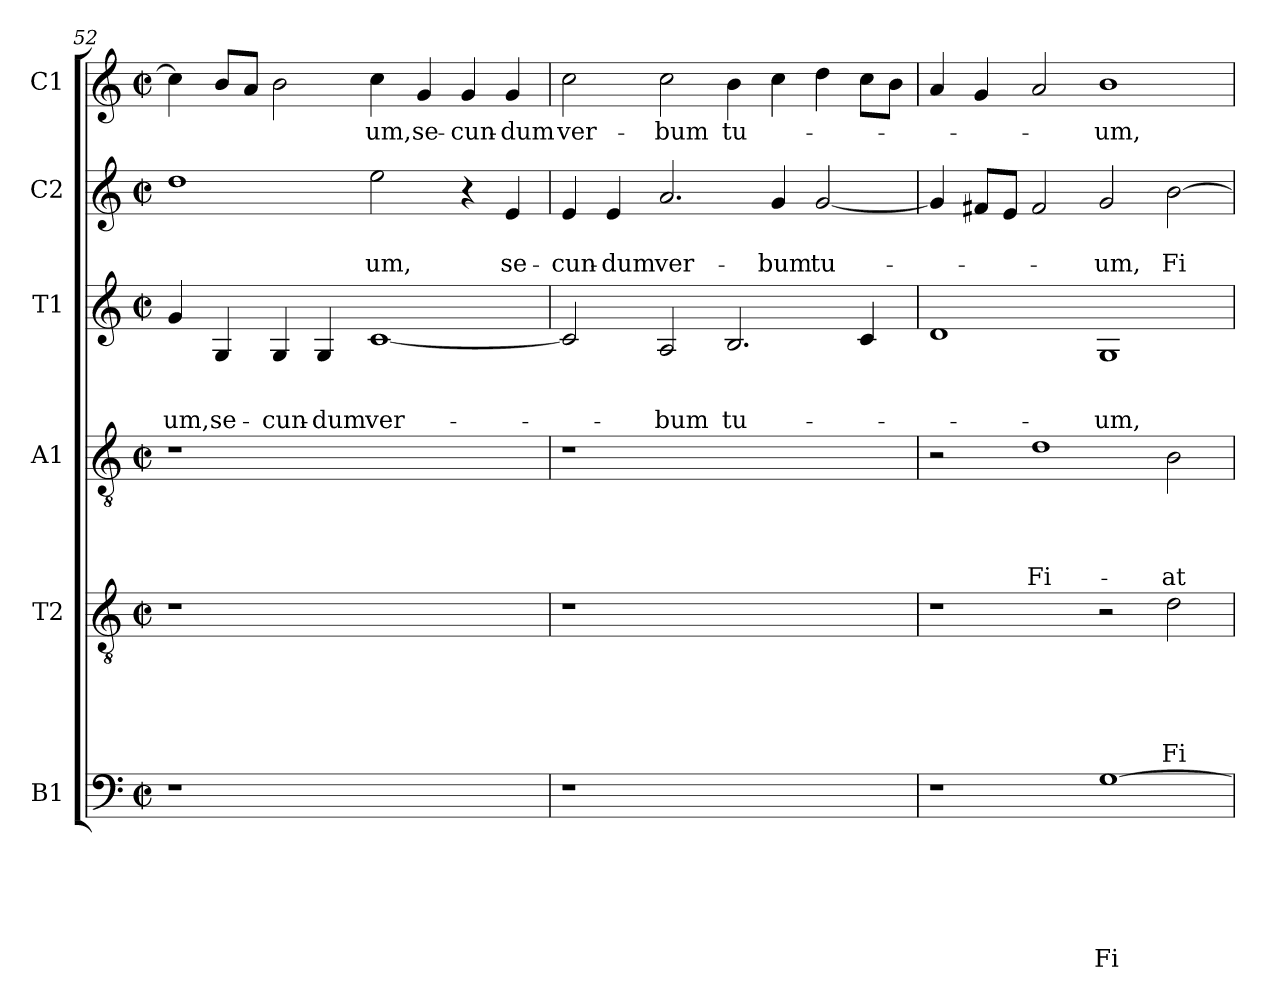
**kern	**text	**text	**text	**text	**text	**text	**kern	**text	**text	**text	**text	**text	**kern	**text	**text	**text	**text	**kern	**text	**text	**text	**kern	**text	**text	**kern	**text
*part6	*part6	*part6	*part6	*part6	*part6	*part6	*part5	*part5	*part5	*part5	*part5	*part5	*part4	*part4	*part4	*part4	*part4	*part3	*part3	*part3	*part3	*part2	*part2	*part2	*part1	*part1
*staff6	*staff6	*staff6	*staff6	*staff6	*staff6	*staff6	*staff5	*staff5	*staff5	*staff5	*staff5	*staff5	*staff4	*staff4	*staff4	*staff4	*staff4	*staff3	*staff3	*staff3	*staff3	*staff2	*staff2	*staff2	*staff1	*staff1
*I"B1	*	*	*	*	*	*	*I"T2	*	*	*	*	*	*I"A1	*	*	*	*	*I"T1	*	*	*	*I"C2	*	*	*I"C1	*
!!LO:LB:g=z
*clefF4	*	*	*	*	*	*	*clefGv2	*	*	*	*	*	*clefGv2	*	*	*	*	*clefG2	*	*	*	*clefG2	*	*	*clefG2	*
*k[]	*	*	*	*	*	*	*k[]	*	*	*	*	*	*k[]	*	*	*	*	*k[]	*	*	*	*k[]	*	*	*k[]	*
*C:	*	*	*	*	*	*	*C:	*	*	*	*	*	*C:	*	*	*	*	*C:	*	*	*	*C:	*	*	*C:	*
*M2/2	*	*	*	*	*	*	*M2/2	*	*	*	*	*	*M2/2	*	*	*	*	*M2/2	*	*	*	*M2/2	*	*	*M2/2	*
*met(c|)	*	*	*	*	*	*	*met(c|)	*	*	*	*	*	*met(c|)	*	*	*	*	*met(c|)	*	*	*	*met(c|)	*	*	*met(c|)	*
=52	=52	=52	=52	=52	=52	=52	=52	=52	=52	=52	=52	=52	=52	=52	=52	=52	=52	=52	=52	=52	=52	=52	=52	=52	=52	=52
!	!	!	!	!	!	!	!	!	!	!	!	!	!	!	!	!	!	!	!	!	!LO:LY:b	!	!	!	!	!
1r	.	.	.	.	.	.	1r	.	.	.	.	.	1r	.	.	.	.	4g/	.	.	-um,	1dd	.	.	4cc\]	.
!	!	!	!	!	!	!	!	!	!	!	!	!	!	!	!	!	!	!	!	!	!LO:LY:b	!	!	!	!	!
.	.	.	.	.	.	.	.	.	.	.	.	.	.	.	.	.	.	4G/	.	.	se-	.	.	.	8b/L	.
.	.	.	.	.	.	.	.	.	.	.	.	.	.	.	.	.	.	.	.	.	.	.	.	.	8a/J	.
!	!	!	!	!	!	!	!	!	!	!	!	!	!	!	!	!	!	!	!	!	!LO:LY:b	!	!	!	!	!
.	.	.	.	.	.	.	.	.	.	.	.	.	.	.	.	.	.	4G/	.	.	-cun-	.	.	.	2b\	.
!	!	!	!	!	!	!	!	!	!	!	!	!	!	!	!	!	!	!	!	!	!LO:LY:b	!	!	!	!	!
.	.	.	.	.	.	.	.	.	.	.	.	.	.	.	.	.	.	4G/	.	.	-dum	.	.	.	.	.
!	!	!	!	!	!	!	!	!	!	!	!	!	!	!	!	!	!	!	!	!	!LO:LY:b	!	!	!LO:LY:b	!	!LO:LY:b
1ryy	.	.	.	.	.	.	1ryy	.	.	.	.	.	1ryy	.	.	.	.	[1c	.	.	ver-	2ee\	.	-um,	4cc\	-um,
!	!	!	!	!	!	!	!	!	!	!	!	!	!	!	!	!	!	!	!	!	!	!	!	!	!	!LO:LY:b
.	.	.	.	.	.	.	.	.	.	.	.	.	.	.	.	.	.	.	.	.	.	.	.	.	4g/	se-
!	!	!	!	!	!	!	!	!	!	!	!	!	!	!	!	!	!	!	!	!	!	!	!	!	!	!LO:LY:b
.	.	.	.	.	.	.	.	.	.	.	.	.	.	.	.	.	.	.	.	.	.	4r	.	.	4g/	-cun-
!	!	!	!	!	!	!	!	!	!	!	!	!	!	!	!	!	!	!	!	!	!	!	!	!LO:LY:b	!	!LO:LY:b
.	.	.	.	.	.	.	.	.	.	.	.	.	.	.	.	.	.	.	.	.	.	4e/	.	se-	4g/	-dum
=53	=53	=53	=53	=53	=53	=53	=53	=53	=53	=53	=53	=53	=53	=53	=53	=53	=53	=53	=53	=53	=53	=53	=53	=53	=53	=53
!	!	!	!	!	!	!	!	!	!	!	!	!	!	!	!	!	!	!	!	!	!	!	!	!LO:LY:b	!	!LO:LY:b
1r	.	.	.	.	.	.	1r	.	.	.	.	.	1r	.	.	.	.	2c/]	.	.	.	4e/	.	-cun-	2cc\	ver-
!	!	!	!	!	!	!	!	!	!	!	!	!	!	!	!	!	!	!	!	!	!	!	!	!LO:LY:b	!	!
.	.	.	.	.	.	.	.	.	.	.	.	.	.	.	.	.	.	.	.	.	.	4e/	.	-dum	.	.
!	!	!	!	!	!	!	!	!	!	!	!	!	!	!	!	!	!	!	!	!	!LO:LY:b	!	!	!LO:LY:b	!	!LO:LY:b
.	.	.	.	.	.	.	.	.	.	.	.	.	.	.	.	.	.	2A/	.	.	-bum	2.a/	.	ver-	2cc\	-bum
!	!	!	!	!	!	!	!	!	!	!	!	!	!	!	!	!	!	!	!	!	!LO:LY:b	!	!	!	!	!LO:LY:b
1ryy	.	.	.	.	.	.	1ryy	.	.	.	.	.	1ryy	.	.	.	.	2.B/	.	.	tu-	.	.	.	4b\	tu-
!	!	!	!	!	!	!	!	!	!	!	!	!	!	!	!	!	!	!	!	!	!	!	!	!LO:LY:b	!	!
.	.	.	.	.	.	.	.	.	.	.	.	.	.	.	.	.	.	.	.	.	.	4g/	.	-bum	4cc\	.
!	!	!	!	!	!	!	!	!	!	!	!	!	!	!	!	!	!	!	!	!	!	!	!	!LO:LY:b	!	!
.	.	.	.	.	.	.	.	.	.	.	.	.	.	.	.	.	.	.	.	.	.	[2g/	.	tu-	4dd\	.
.	.	.	.	.	.	.	.	.	.	.	.	.	.	.	.	.	.	4c/	.	.	.	.	.	.	8cc\L	.
.	.	.	.	.	.	.	.	.	.	.	.	.	.	.	.	.	.	.	.	.	.	.	.	.	8b\J	.
=54	=54	=54	=54	=54	=54	=54	=54	=54	=54	=54	=54	=54	=54	=54	=54	=54	=54	=54	=54	=54	=54	=54	=54	=54	=54	=54
1r	.	.	.	.	.	.	1r	.	.	.	.	.	2r	.	.	.	.	1d	.	.	.	4g/]	.	.	4a/	.
.	.	.	.	.	.	.	.	.	.	.	.	.	.	.	.	.	.	.	.	.	.	8f#X/L	.	.	4g/	.
.	.	.	.	.	.	.	.	.	.	.	.	.	.	.	.	.	.	.	.	.	.	8e/J	.	.	.	.
!	!	!	!	!	!	!	!	!	!	!	!	!	!	!	!	!	!LO:LY:b	!	!	!	!	!	!	!	!	!
.	.	.	.	.	.	.	.	.	.	.	.	.	1d	.	.	.	Fi-	.	.	.	.	2f#/	.	.	2a/	.
!	!	!	!	!	!	!LO:LY:b	!	!	!	!	!	!	!	!	!	!	!	!	!	!	!LO:LY:b	!	!	!LO:LY:b	!	!LO:LY:b
[1G	.	.	.	.	.	Fi-	2r	.	.	.	.	.	.	.	.	.	.	1G	.	.	-um,	2g/	.	-um,	1b	-um,
!	!	!	!	!	!	!	!	!	!	!	!	!LO:LY:b	!	!	!	!	!LO:LY:b	!	!	!	!	!	!	!LO:LY:b	!	!
.	.	.	.	.	.	.	2d\	.	.	.	.	Fi-	2B\	.	.	.	-at	.	.	.	.	[2b\	.	Fi-	.	.
=	=	=	=	=	=	=	=	=	=	=	=	=	=	=	=	=	=	=	=	=	=	=	=	=	=	=
*-	*-	*-	*-	*-	*-	*-	*-	*-	*-	*-	*-	*-	*-	*-	*-	*-	*-	*-	*-	*-	*-	*-	*-	*-	*-	*-
